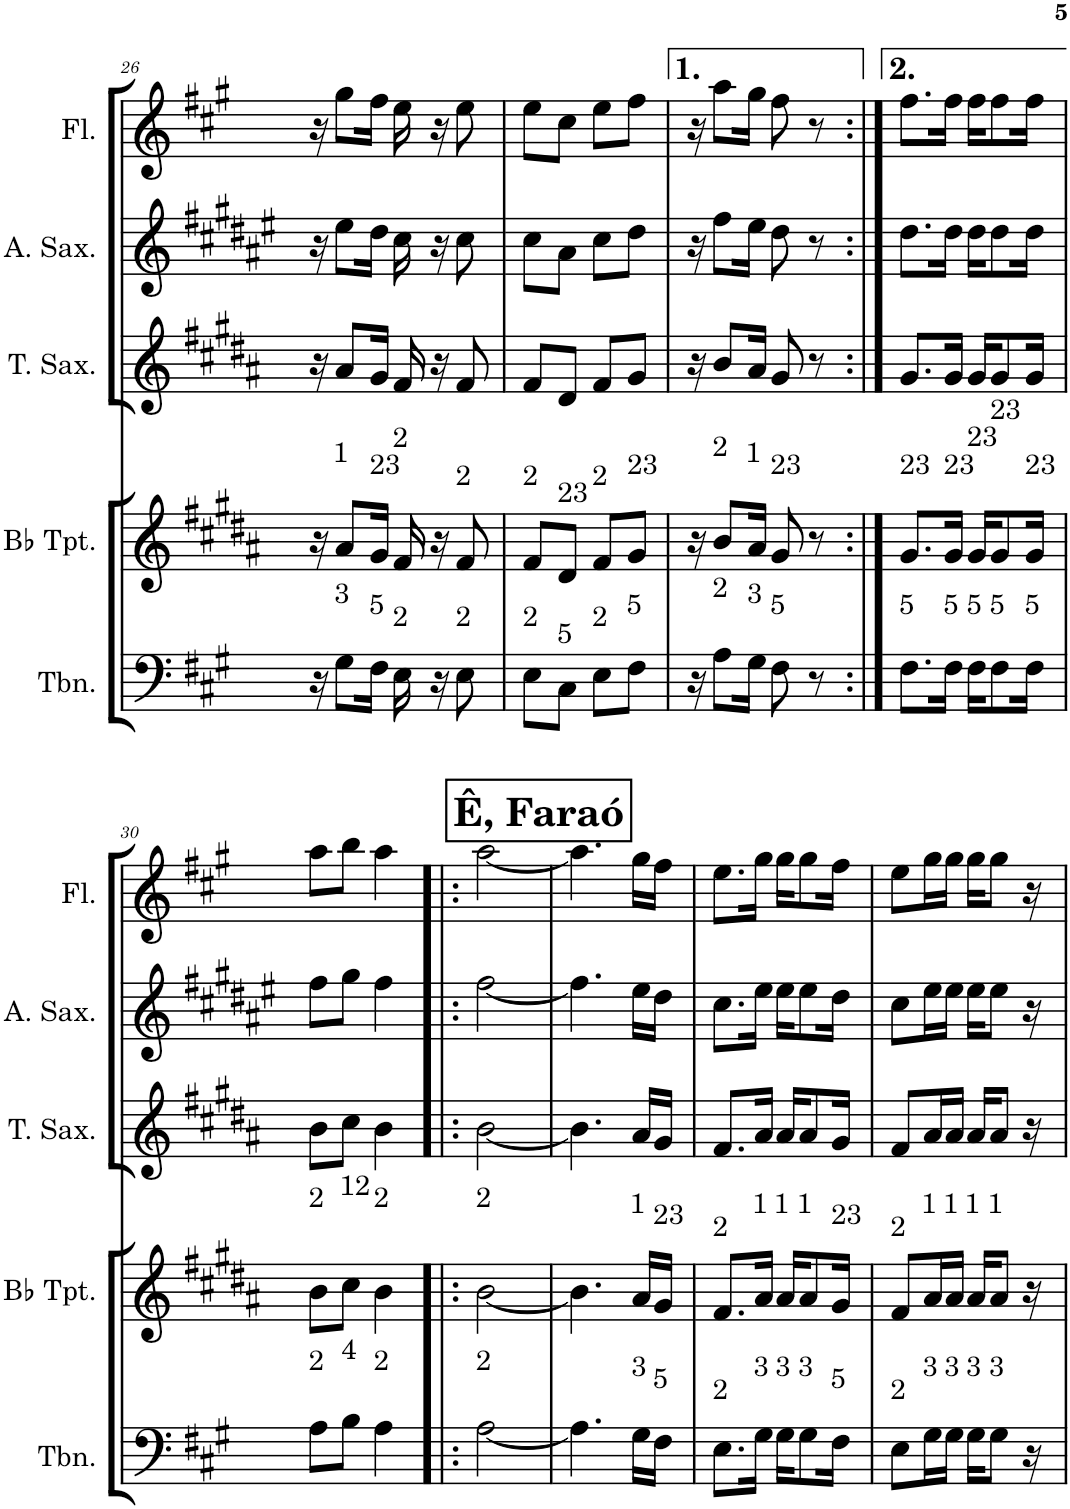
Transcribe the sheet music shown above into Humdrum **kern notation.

**kern	**kern	**kern	**kern	**kern
*part5	*part4	*part3	*part2	*part1
*staff5	*staff4	*staff3	*staff2	*staff1
*I"Trombone	*I"Bb Trumpet	*I"Tenor Saxophone	*I"Alto Saxophone	*I"Flute
*I'Tbn.	*I'Bb Tpt.	*I'T. Sax.	*I'A. Sax.	*I'Fl.
!!LO:PB:g=z
*clefF4	*clefG2	*clefG2	*clefG2	*clefG2
*	*Trd1c2	*Trd8c14	*Trd5c9	*
*k[f#c#g#]	*k[f#c#g#d#a#]	*k[f#c#g#d#a#]	*k[f#c#g#d#a#e#]	*k[f#c#g#]
*M2/4	*M2/4	*M2/4	*M2/4	*M2/4
=26	=26	=26	=26	=26
16r	16r	16r	16r	16r
!	!LO:TX:a:t=1	!	!	!
!LO:TX:a:t=3	!	!	!	!
8G#\L	8a#/L	8a#/L	8ee#\L	8gg#\L
!	!LO:TX:a:t=23	!	!	!
!LO:TX:a:t=5	!	!	!	!
16F#\Jk	16g#/Jk	16g#/Jk	16dd#\Jk	16ff#\Jk
!	!LO:TX:a:t=2	!	!	!
!LO:TX:a:t=2	!	!	!	!
16E\	16f#/	16f#/	16cc#\	16ee\
16r	16r	16r	16r	16r
!	!LO:TX:a:t=2	!	!	!
!LO:TX:a:t=2	!	!	!	!
8E\	8f#/	8f#/	8cc#\	8ee\
=27	=27	=27	=27	=27
!	!LO:TX:a:t=2	!	!	!
!LO:TX:a:t=2	!	!	!	!
8E\L	8f#/L	8f#/L	8cc#\L	8ee\L
!	!LO:TX:a:t=23	!	!	!
!LO:TX:a:t=5	!	!	!	!
8C#\J	8d#/J	8d#/J	8a#\J	8cc#\J
!	!LO:TX:a:t=2	!	!	!
!LO:TX:a:t=2	!	!	!	!
8E\L	8f#/L	8f#/L	8cc#\L	8ee\L
!	!LO:TX:a:t=23	!	!	!
!LO:TX:a:t=5	!	!	!	!
8F#\J	8g#/J	8g#/J	8dd#\J	8ff#\J
=28	=28	=28	=28	=28
16r	16r	16r	16r	16r
!	!LO:TX:a:t=2	!	!	!
!LO:TX:a:t=2	!	!	!	!
8A\L	8b/L	8b/L	8ff#\L	8aa\L
!	!LO:TX:a:t=1	!	!	!
!LO:TX:a:t=3	!	!	!	!
16G#\Jk	16a#/Jk	16a#/Jk	16ee#\Jk	16gg#\Jk
!	!LO:TX:a:t=23	!	!	!
!LO:TX:a:t=5	!	!	!	!
8F#\	8g#/	8g#/	8dd#\	8ff#\
8r	8r	8r	8r	8r
=29:|!	=29:|!	=29:|!	=29:|!	=29:|!
!	!LO:TX:a:t=23	!	!	!
!LO:TX:a:t=5	!	!	!	!
8.F#\L	8.g#/L	8.g#/L	8.dd#\L	8.ff#\L
!	!LO:TX:a:t=23	!	!	!
!LO:TX:a:t=5	!	!	!	!
16F#\Jk	16g#/Jk	16g#/Jk	16dd#\Jk	16ff#\Jk
!	!LO:TX:a:t=23	!	!	!
!LO:TX:a:t=5	!	!	!	!
16F#\KL	16g#/KL	16g#/KL	16dd#\KL	16ff#\KL
!	!LO:TX:a:t=23	!	!	!
!LO:TX:a:t=5	!	!	!	!
8F#\	8g#/	8g#/	8dd#\	8ff#\
!	!LO:TX:a:t=23	!	!	!
!LO:TX:a:t=5	!	!	!	!
16F#\Jk	16g#/Jk	16g#/Jk	16dd#\Jk	16ff#\Jk
!!LO:LB:g=z
=30	=30	=30	=30	=30
!	!LO:TX:a:t=2	!	!	!
!LO:TX:a:t=2	!	!	!	!
8A\L	8b\L	8b\L	8ff#\L	8aa\L
!	!LO:TX:a:t=12	!	!	!
!LO:TX:a:t=4	!	!	!	!
8B\J	8cc#\J	8cc#\J	8gg#\J	8bb\J
!	!LO:TX:a:t=2	!	!	!
!LO:TX:a:t=2	!	!	!	!
4A\	4b\	4b\	4ff#\	4aa\
!!LO:REH:place=s1:a:B:cj:fs=14:t=Ê, Faraó
=31!|:	=31!|:	=31!|:	=31!|:	=31!|:
!	!LO:TX:a:t=2	!	!	!
!LO:TX:a:t=2	!	!	!	!
[<2A\	[<2b\	[<2b\	[<2ff#\	[<2aa\
=32	=32	=32	=32	=32
4.A\]	4.b\]	4.b\]	4.ff#\]	4.aa\]
!	!LO:TX:a:t=1	!	!	!
!LO:TX:a:t=3	!	!	!	!
16G#\LL	16a#/LL	16a#/LL	16ee#\LL	16gg#\LL
!	!LO:TX:a:t=23	!	!	!
!LO:TX:a:t=5	!	!	!	!
16F#\JJ	16g#/JJ	16g#/JJ	16dd#\JJ	16ff#\JJ
=33	=33	=33	=33	=33
!	!LO:TX:a:t=2	!	!	!
!LO:TX:a:t=2	!	!	!	!
8.E\L	8.f#/L	8.f#/L	8.cc#\L	8.ee\L
!	!LO:TX:a:t=1	!	!	!
!LO:TX:a:t=3	!	!	!	!
16G#\Jk	16a#/Jk	16a#/Jk	16ee#\Jk	16gg#\Jk
!	!LO:TX:a:t=1	!	!	!
!LO:TX:a:t=3	!	!	!	!
16G#\KL	16a#/KL	16a#/KL	16ee#\KL	16gg#\KL
!	!LO:TX:a:t=1	!	!	!
!LO:TX:a:t=3	!	!	!	!
8G#\	8a#/	8a#/	8ee#\	8gg#\
!	!LO:TX:a:t=23	!	!	!
!LO:TX:a:t=5	!	!	!	!
16F#\Jk	16g#/Jk	16g#/Jk	16dd#\Jk	16ff#\Jk
=34	=34	=34	=34	=34
!	!LO:TX:a:t=2	!	!	!
!LO:TX:a:t=2	!	!	!	!
8E\L	8f#/L	8f#/L	8cc#\L	8ee\L
!	!LO:TX:a:t=1	!	!	!
!LO:TX:a:t=3	!	!	!	!
16G#\L	16a#/L	16a#/L	16ee#\L	16gg#\L
!	!LO:TX:a:t=1	!	!	!
!LO:TX:a:t=3	!	!	!	!
16G#\JJ	16a#/JJ	16a#/JJ	16ee#\JJ	16gg#\JJ
!	!LO:TX:a:t=1	!	!	!
!LO:TX:a:t=3	!	!	!	!
16G#\KL	16a#/KL	16a#/KL	16ee#\KL	16gg#\KL
!	!LO:TX:a:t=1	!	!	!
!LO:TX:a:t=3	!	!	!	!
8G#\J	8a#/J	8a#/J	8ee#\J	8gg#\J
16r	16r	16r	16r	16r
=	=	=	=	=
*-	*-	*-	*-	*-
